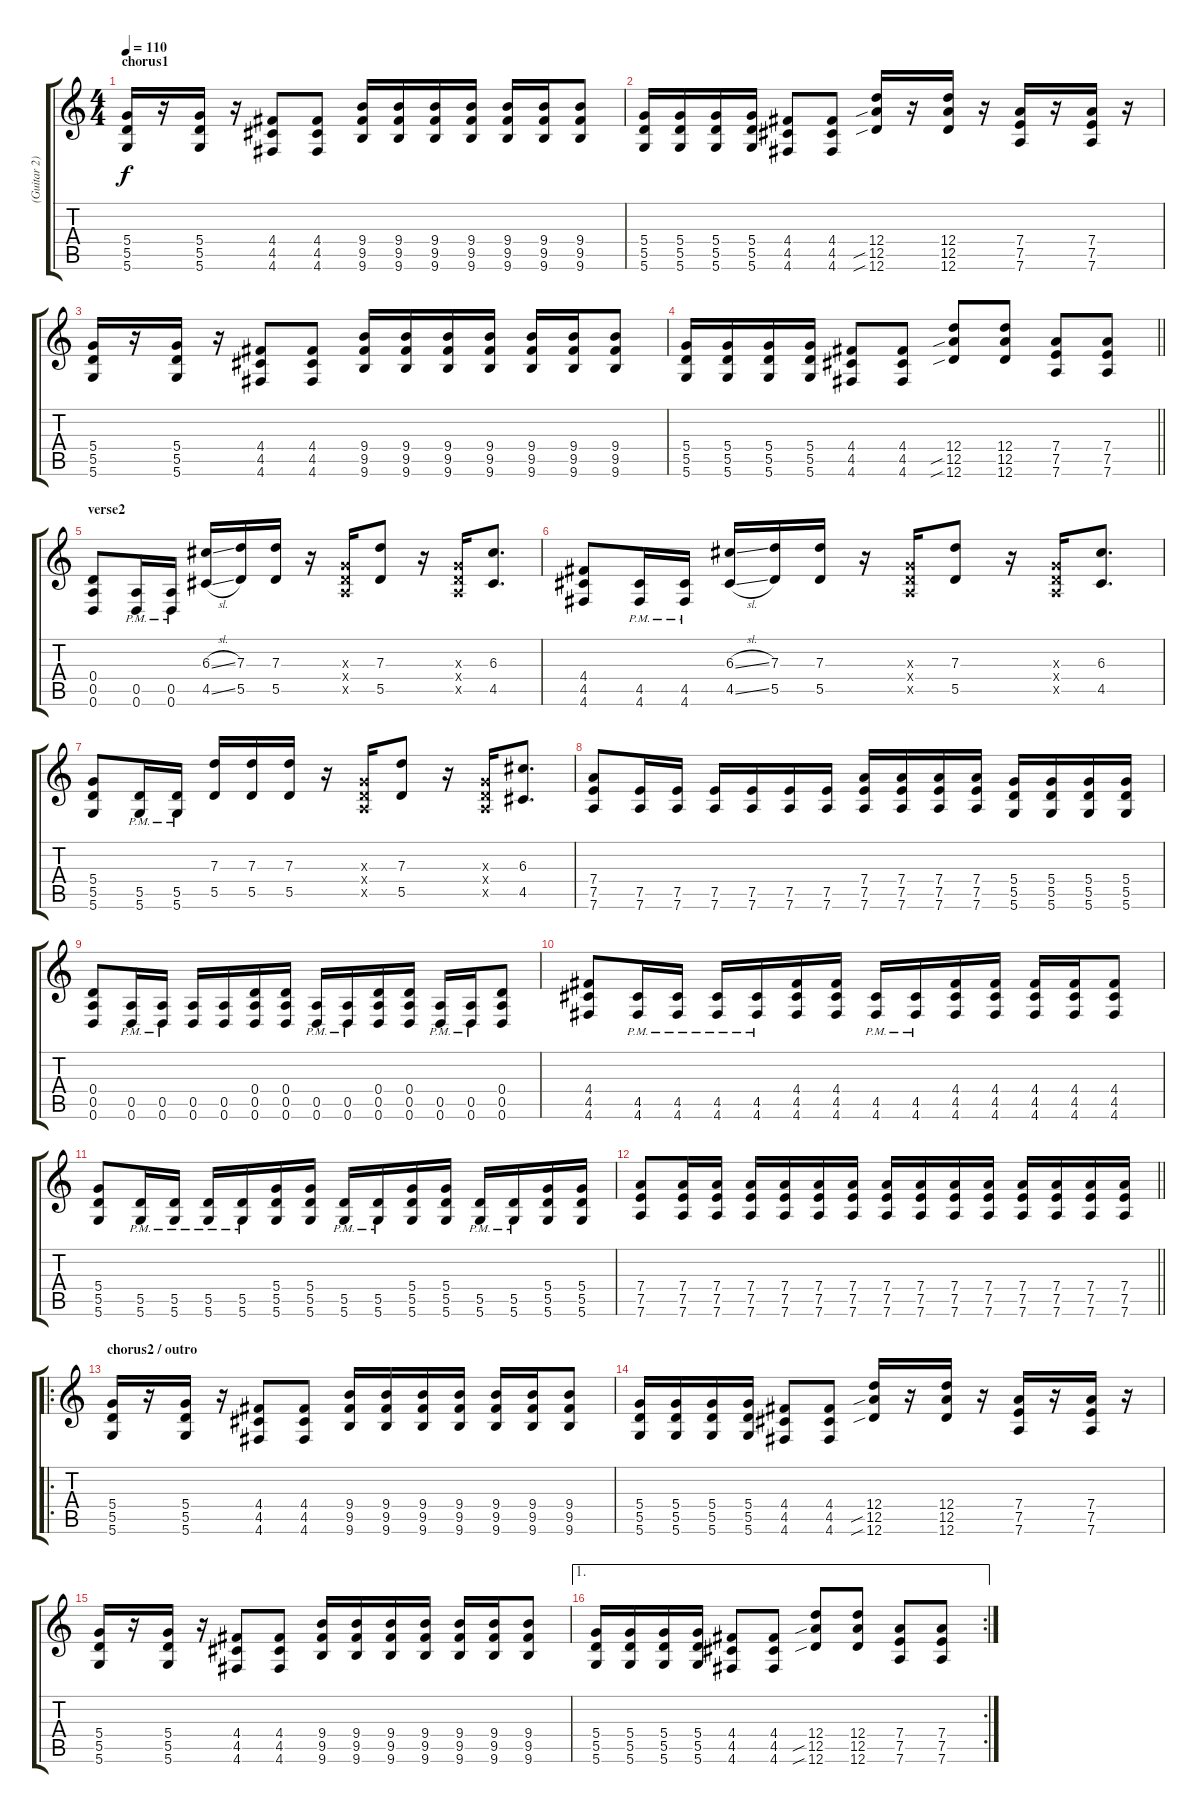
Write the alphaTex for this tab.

\track ("(Guitar 2) Kaoru" "(Guitar 2)") {instrument overdrivenguitar}
\staff {score tabs}
\tuning (E4 B3 G3 D3 A2 D2) {hide}
\ts (4 4)
\section ("" "chorus1")
\tempo 110
\clef g2
\ks c
(5.4 5.5 5.6).16{dy f} r.16 (5.4 5.5 5.6).16 r.16 (4.4 4.5 4.6).8 (4.4 4.5 4.6).8 (9.4 9.5 9.6).16 (9.4 9.5 9.6).16 (9.4 9.5 9.6).16 (9.4 9.5 9.6).16 (9.4 9.5 9.6).16 (9.4 9.5 9.6).16 (9.4 9.5 9.6).8 |
(5.4 5.5 5.6).16 (5.4 5.5 5.6).16 (5.4 5.5 5.6).16 (5.4 5.5 5.6).16 (4.4 4.5 4.6).8 (4.4 4.5 4.6).8 (12.4 12.5{sib} 12.6{sib}).16 r.16 (12.4 12.5 12.6).16 r.16 (7.4 7.5 7.6).16 r.16 (7.4 7.5 7.6).16 r.16 |
(5.4 5.5 5.6).16 r.16 (5.4 5.5 5.6).16 r.16 (4.4 4.5 4.6).8 (4.4 4.5 4.6).8 (9.4 9.5 9.6).16 (9.4 9.5 9.6).16 (9.4 9.5 9.6).16 (9.4 9.5 9.6).16 (9.4 9.5 9.6).16 (9.4 9.5 9.6).16 (9.4 9.5 9.6).8 |
\barLineRight lightlight
(5.4 5.5 5.6).16 (5.4 5.5 5.6).16 (5.4 5.5 5.6).16 (5.4 5.5 5.6).16 (4.4 4.5 4.6).8 (4.4 4.5 4.6).8 (12.4 12.5{sib} 12.6{sib}).8 (12.4 12.5 12.6).8 (7.4 7.5 7.6).8 (7.4 7.5 7.6).8 |
\section ("" "verse2")
(0.4 0.5 0.6).8 (0.5{pm} 0.6{pm}).16 (0.5{pm} 0.6{pm}).16 (6.3{sl} 4.5{sl}).16 (7.3 5.5).16 (7.3 5.5).16 r.16 (0.3{x} 0.4{x} 0.5{x}).16 (7.3 5.5).8 r.16 (0.3{x} 0.4{x} 0.5{x}).16 (6.3 4.5).8{d} |
(4.4 4.5 4.6).8 (4.5{pm} 4.6{pm}).16 (4.5{pm} 4.6{pm}).16 (6.3{sl} 4.5{sl}).16 (7.3 5.5).16 (7.3 5.5).16 r.16 (0.3{x} 0.4{x} 0.5{x}).16 (7.3 5.5).8 r.16 (0.3{x} 0.4{x} 0.5{x}).16 (6.3 4.5).8{d} |
(5.4 5.5 5.6).8 (5.5{pm} 5.6{pm}).16 (5.5{pm} 5.6{pm}).16 (7.3 5.5).16 (7.3 5.5).16 (7.3 5.5).16 r.16 (0.3{x} 0.4{x} 0.5{x}).16 (7.3 5.5).8 r.16 (0.3{x} 0.4{x} 0.5{x}).16 (6.3 4.5).8{d} |
(7.4 7.5 7.6).8 (7.5 7.6).16 (7.5 7.6).16 (7.5 7.6).16 (7.5 7.6).16 (7.5 7.6).16 (7.5 7.6).16 (7.4 7.5 7.6).16 (7.4 7.5 7.6).16 (7.4 7.5 7.6).16 (7.4 7.5 7.6).16 (5.4 5.5 5.6).16 (5.4 5.5 5.6).16 (5.4 5.5 5.6).16 (5.4 5.5 5.6).16 |
(0.4 0.5 0.6).8 (0.5{pm} 0.6{pm}).16 (0.5{pm} 0.6{pm}).16 (0.5 0.6).16 (0.5 0.6).16 (0.4 0.5 0.6).16 (0.4 0.5 0.6).16 (0.5{pm} 0.6{pm}).16 (0.5{pm} 0.6{pm}).16 (0.4 0.5 0.6).16 (0.4 0.5 0.6).16 (0.5{pm} 0.6{pm}).16 (0.5{pm} 0.6{pm}).16 (0.4 0.5 0.6).8 |
(4.4 4.5 4.6).8 (4.5{pm} 4.6{pm}).16 (4.5{pm} 4.6{pm}).16 (4.5{pm} 4.6{pm}).16 (4.5{pm} 4.6{pm}).16 (4.4 4.5 4.6).16 (4.4 4.5 4.6).16 (4.5{pm} 4.6{pm}).16 (4.5{pm} 4.6{pm}).16 (4.4 4.5 4.6).16 (4.4 4.5 4.6).16 (4.4 4.5 4.6).16 (4.4 4.5 4.6).16 (4.4 4.5 4.6).8 |
(5.4 5.5 5.6).8 (5.5{pm} 5.6{pm}).16 (5.5{pm} 5.6{pm}).16 (5.5{pm} 5.6{pm}).16 (5.5{pm} 5.6{pm}).16 (5.4 5.5 5.6).16 (5.4 5.5 5.6).16 (5.5{pm} 5.6{pm}).16 (5.5{pm} 5.6{pm}).16 (5.4 5.5 5.6).16 (5.4 5.5 5.6).16 (5.5{pm} 5.6{pm}).16 (5.5{pm} 5.6{pm}).16 (5.4 5.5 5.6).16 (5.4 5.5 5.6).16 |
\barLineRight lightlight
(7.4 7.5 7.6).8 (7.4 7.5 7.6).16 (7.4 7.5 7.6).16 (7.4 7.5 7.6).16 (7.4 7.5 7.6).16 (7.4 7.5 7.6).16 (7.4 7.5 7.6).16 (7.4 7.5 7.6).16 (7.4 7.5 7.6).16 (7.4 7.5 7.6).16 (7.4 7.5 7.6).16 (7.4 7.5 7.6).16 (7.4 7.5 7.6).16 (7.4 7.5 7.6).16 (7.4 7.5 7.6).16 |
\ro
\section ("" "chorus2 / outro")
(5.4 5.5 5.6).16 r.16 (5.4 5.5 5.6).16 r.16 (4.4 4.5 4.6).8 (4.4 4.5 4.6).8 (9.4 9.5 9.6).16 (9.4 9.5 9.6).16 (9.4 9.5 9.6).16 (9.4 9.5 9.6).16 (9.4 9.5 9.6).16 (9.4 9.5 9.6).16 (9.4 9.5 9.6).8 |
(5.4 5.5 5.6).16 (5.4 5.5 5.6).16 (5.4 5.5 5.6).16 (5.4 5.5 5.6).16 (4.4 4.5 4.6).8 (4.4 4.5 4.6).8 (12.4 12.5{sib} 12.6{sib}).16 r.16 (12.4 12.5 12.6).16 r.16 (7.4 7.5 7.6).16 r.16 (7.4 7.5 7.6).16 r.16 |
(5.4 5.5 5.6).16 r.16 (5.4 5.5 5.6).16 r.16 (4.4 4.5 4.6).8 (4.4 4.5 4.6).8 (9.4 9.5 9.6).16 (9.4 9.5 9.6).16 (9.4 9.5 9.6).16 (9.4 9.5 9.6).16 (9.4 9.5 9.6).16 (9.4 9.5 9.6).16 (9.4 9.5 9.6).8 |
\ae 1
\rc 2
(5.4 5.5 5.6).16 (5.4 5.5 5.6).16 (5.4 5.5 5.6).16 (5.4 5.5 5.6).16 (4.4 4.5 4.6).8 (4.4 4.5 4.6).8 (12.4 12.5{sib} 12.6{sib}).8 (12.4 12.5 12.6).8 (7.4 7.5 7.6).8 (7.4 7.5 7.6).8
